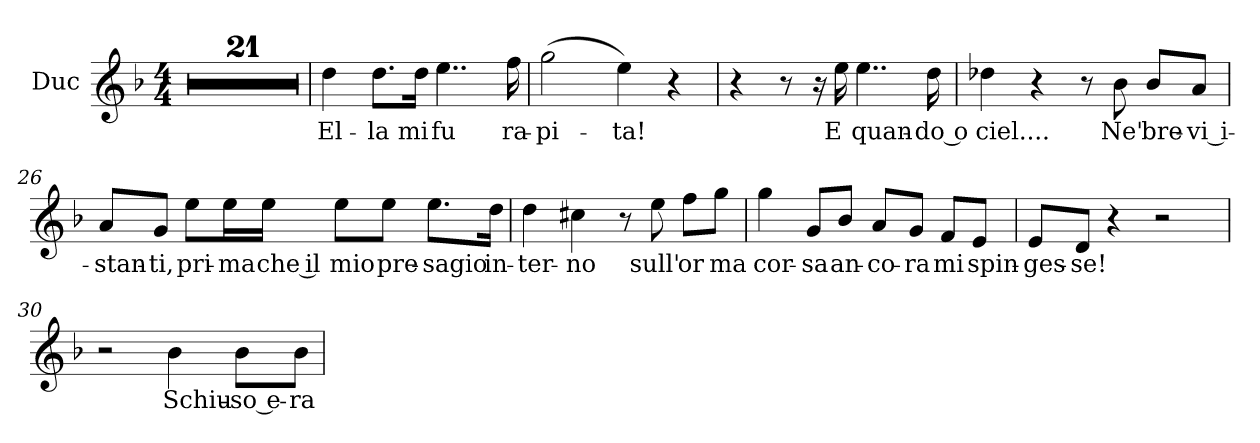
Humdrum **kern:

**kern	**text
*part1	*part1
*staff1	*staff1
*I"Duc	*
*I'Duc	*
*clefG2	*
*k[b-]	*
*M4/4	*
=1	=1
1r	.
=2	=2
1r	.
=3	=3
1r	.
=4	=4
1r	.
!!LO:LB:g=z
=5	=5
1r	.
=6	=6
1r	.
=7	=7
1r	.
=8	=8
1r	.
!!LO:PB:g=z
=9	=9
1r	.
=10	=10
1r	.
=11	=11
1r	.
=12	=12
1r	.
!!LO:LB:g=z
=13	=13
1r	.
=14	=14
1r	.
=15	=15
1r	.
=16	=16
1r	.
!!LO:PB:g=z
=17	=17
1r	.
=18	=18
1r	.
=19	=19
1r	.
=20	=20
1r	.
=21	=21
1r	.
=22	=22
4dd\	El-
8.dd\L	-la
16dd\Jk	mi
4..ee\	fu
16ff\	ra-
!!LO:LB:g=z
=23	=23
(2gg\	-pi-
4ee\)	-ta!
4r	.
=24	=24
4r	.
8r	.
16r	.
16ee\	E
4..ee\	quan-
16dd\	-do o
=25	=25
4dd-X\	ciel....
4r	.
8r	.
8b-\	Ne'
8b-/L	bre-
8a/J	-vi i-
!!LO:PB:g=z
=26	=26
8a/L	-stan-
8g/J	-ti,
8ee\L	pri-
16ee\L	-ma
16ee\JJ	che il
8ee\L	mio
8ee\J	pre-
8.ee\L	-sagio
16dd\Jk	in-
=27	=27
4dd\	-ter-
4cc#X\	-no
8r	.
8ee\	sull'
8ff\L	or
8gg\J	ma
=28	=28
4gg\	cor-
8g/L	-sa
8b-/J	an-
8a/L	-co-
8g/J	-ra
8f/L	mi
8e/J	spin-
!!LO:LB:g=z
=29	=29
8e/L	-ges-
8d/J	-se!
4r	.
2r	.
=30	=30
2r	.
4b-\	Schiu-
8b-\L	-so e-
8b-\J	-ra
=	=
*-	*-
